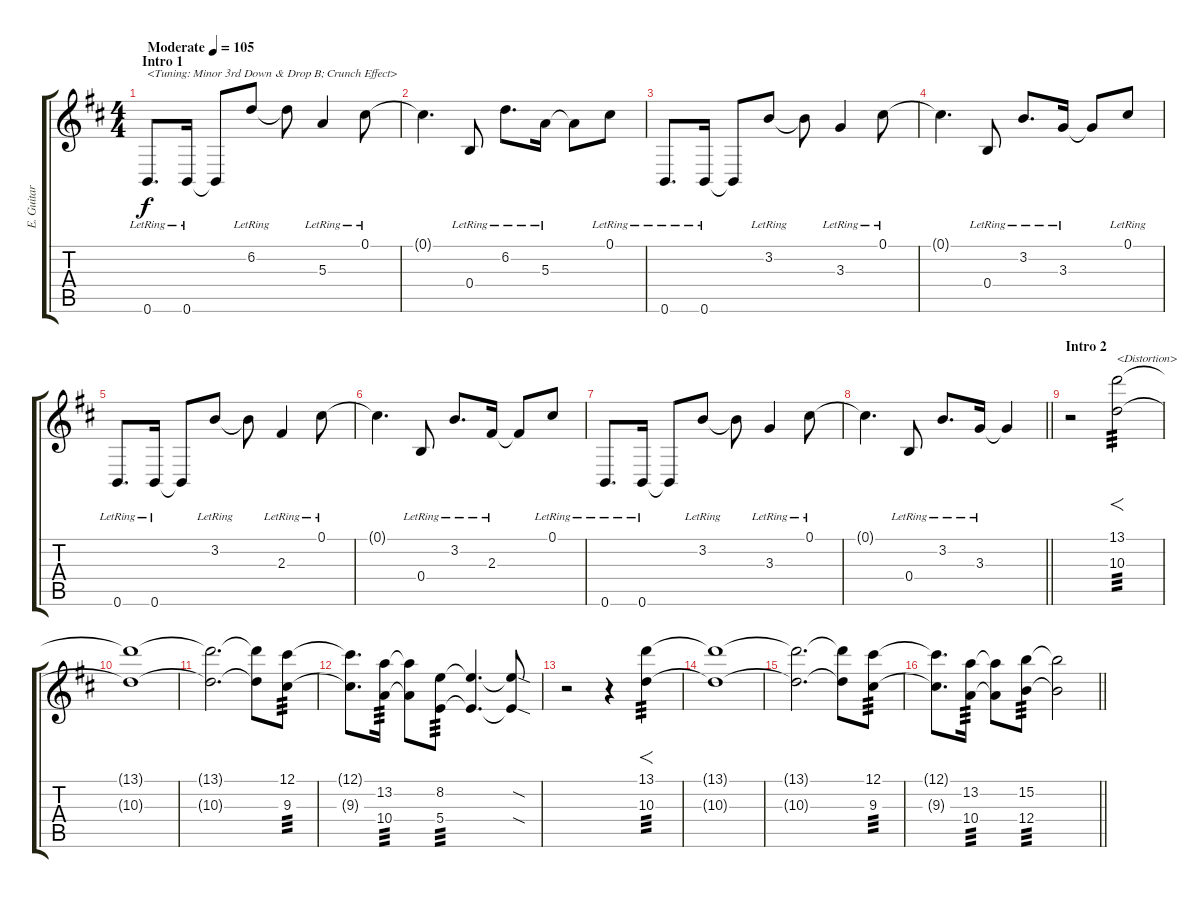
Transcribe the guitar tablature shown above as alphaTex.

\track ("E. Guitar I" "E. Guitar ") {instrument electricguitarclean}
\staff {score tabs}
\tuning (Db4 Ab3 E3 B2 Gb2 B1) {hide}
\ts (4 4)
\section ("" "Intro 1")
\tempo (105 "Moderate")
\clef g2
\ks d
0.6{lr}.8{d txt "<Tuning: Minor 3rd Down & Drop B; Crunch Effect>" dy f instrument electricguitarclean} 0.6{lr}.16 0.6{t}.8 6.2{lr}.8 6.2{t}.8 5.3{lr}.4 0.1{lr}.8 |
0.1{t}.4{d} 0.4{lr}.8 6.2{lr}.8{d} 5.3{lr}.16 5.3{t}.8 0.1{lr}.8 |
0.6{lr}.8{d} 0.6{lr}.16 0.6{t}.8 3.2{lr}.8 3.2{t}.8 3.3{lr}.4 0.1{lr}.8 |
0.1{t}.4{d} 0.4{lr}.8 3.2{lr}.8{d} 3.3{lr}.16 3.3{t}.8 0.1{lr}.8 |
0.6{lr}.8{d} 0.6{lr}.16 0.6{t}.8 3.2{lr}.8 3.2{t}.8 2.3{lr}.4 0.1{lr}.8 |
0.1{t}.4{d} 0.4{lr}.8 3.2{lr}.8{d} 2.3{lr}.16 2.3{t}.8 0.1{lr}.8 |
0.6{lr}.8{d} 0.6{lr}.16 0.6{t}.8 3.2{lr}.8 3.2{t}.8 3.3{lr}.4 0.1{lr}.8 |
\barLineRight lightlight
0.1{t}.4{d} 0.4{lr}.8 3.2{lr}.8{d} 3.3{lr}.16 3.3{t}.4 |
\section ("" "Intro 2")
r.2 (13.1 10.3).2{f txt "<Distortion>" tp 3 instrument overdrivenguitar} |
(13.1{t} 10.3{t}).1 |
(13.1{t} 10.3{t}).2{d} (13.1{t} 10.3{t}).8 (12.1 9.3).8{tp 3} |
(12.1{t} 9.3{t}).8{d} (13.2 10.4).16{tp 3} (13.2{t} 10.4{t}).8 (8.2 5.4).8{tp 3} (8.2{t} 5.4{t}).4{d} (8.2{sod t} 5.4{sod t}).8 |
r.2 r.4 (13.1 10.3).4{f tp 3} |
(13.1{t} 10.3{t}).1 |
(13.1{t} 10.3{t}).2{d} (13.1{t} 10.3{t}).8 (12.1 9.3).8{tp 3} |
\barLineRight lightlight
(12.1{t} 9.3{t}).8{d} (13.2 10.4).16{tp 3} (13.2{t} 10.4{t}).8 (15.2 12.4).8{tp 3} (15.2{t} 12.4{t}).2
